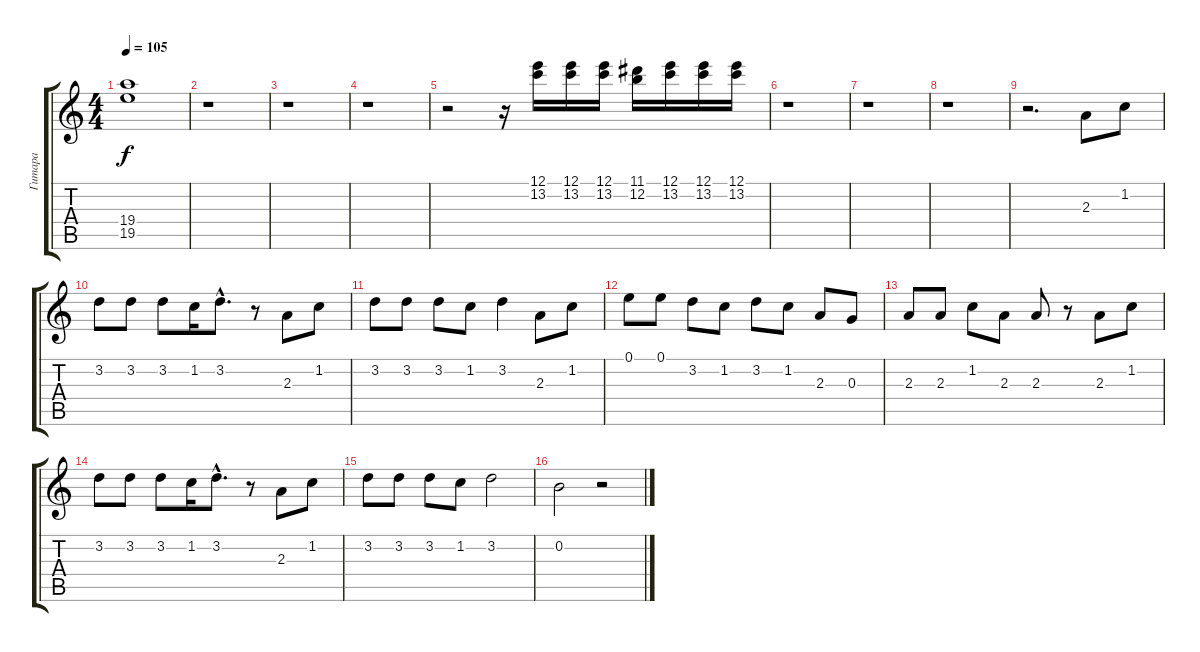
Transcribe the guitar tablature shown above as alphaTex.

\track ("Гитара" "Гитара") {instrument distortionguitar}
\staff {score tabs}
\tuning (E4 B3 G3 D3 A2 E2) {hide}
\ts (4 4)
\tempo 105
\clef g2
\ks c
(19.4 19.5).1{dy f} |
r.1 |
r.1 |
r.1 |
r.2 r.16 (12.1 13.2).16 (12.1 13.2).16 (12.1 13.2).16 (11.1 12.2).16 (12.1 13.2).16 (12.1 13.2).16 (12.1 13.2).16 |
r.1 |
r.1 |
r.1 |
r.2{d} 2.3.8 1.2.8 |
3.2.8 3.2.8 3.2.8 1.2.16 3.2{hac}.8{d} r.8 2.3.8 1.2.8 |
3.2.8 3.2.8 3.2.8 1.2.8 3.2.4 2.3.8 1.2.8 |
0.1.8 0.1.8 3.2.8 1.2.8 3.2.8 1.2.8 2.3.8 0.3.8 |
2.3.8 2.3.8 1.2.8 2.3.8 2.3.8 r.8 2.3.8 1.2.8 |
3.2.8 3.2.8 3.2.8 1.2.16 3.2{hac}.8{d} r.8 2.3.8 1.2.8 |
3.2.8 3.2.8 3.2.8 1.2.8 3.2.2 |
0.2.2 r.2
